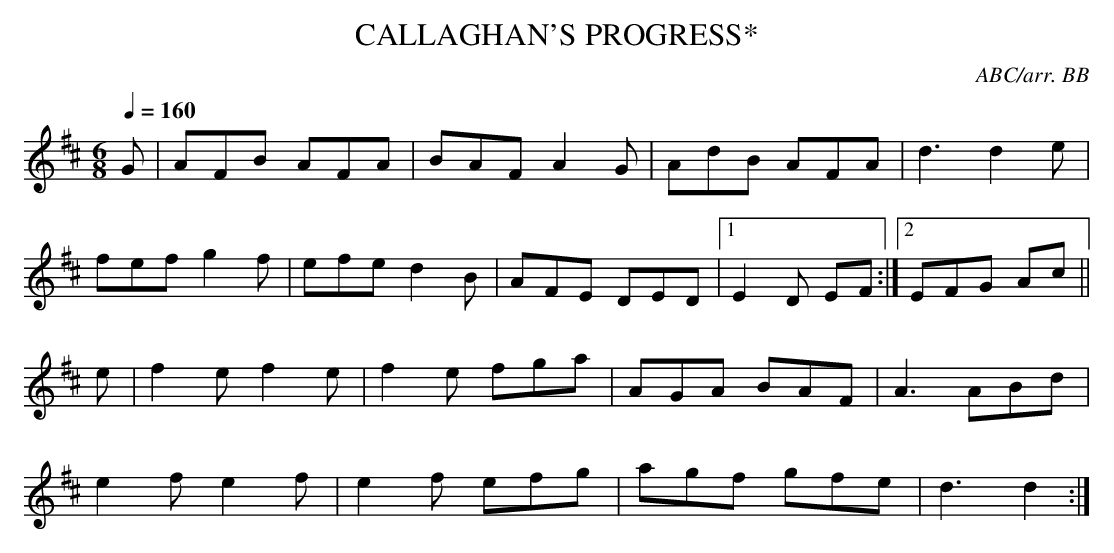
X:1
T:CALLAGHAN'S PROGRESS*
C:ABC/arr. BB
Q:1/4=160
L:1/8
M:6/8
K:D
G|AFB AFA|BAF A2G|AdB AFA|d3 d2e|
fef g2f|efe d2B|AFE DED|1 E2D EF:|\
[2 EFG Ac||
e|f2e f2e|f2e fga|AGA BAF|A3 ABd|
e2f e2f|e2f efg|agf gfe|d3 d2:|
